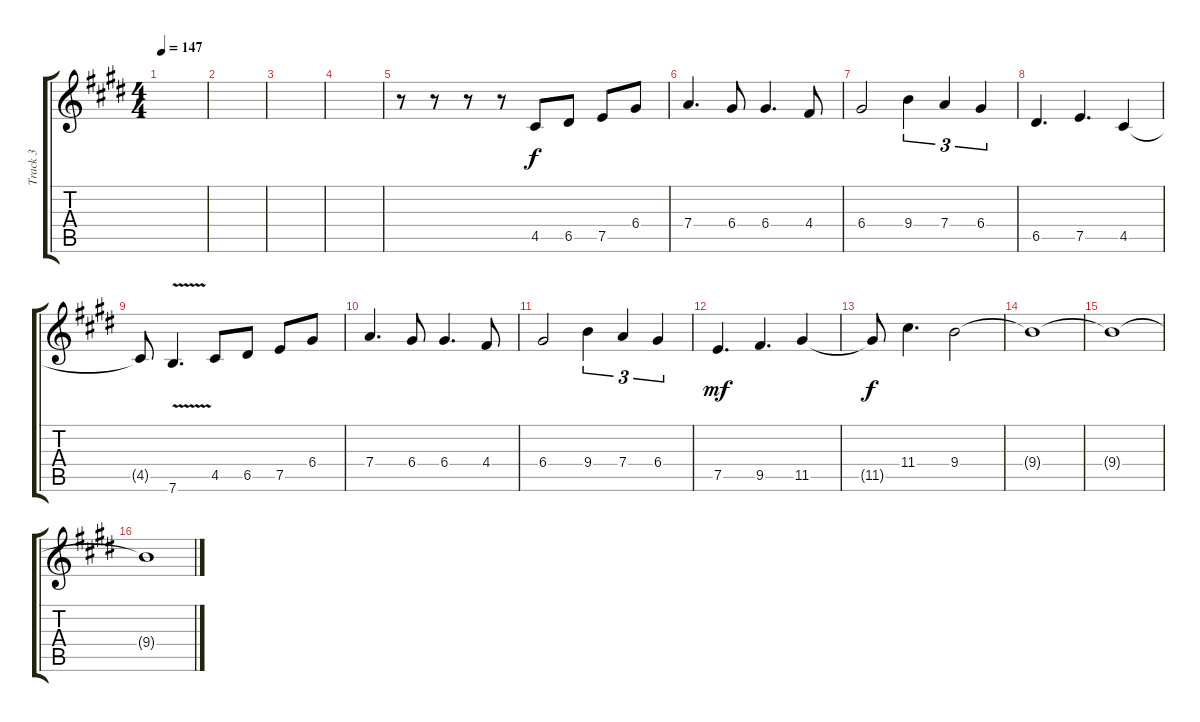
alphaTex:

\track ("Track 3" "Track 3") {instrument distortionguitar}
\staff {score tabs}
\tuning (E4 B3 G3 D3 A2 E2) {hide}
\ts (4 4)
\tempo 147
\clef g2
\ks e
|
|
|
|
r.8 r.8 r.8 r.8 4.5.8 6.5.8 7.5.8 6.4.8 |
7.4.4{d} 6.4.8 6.4.4{d} 4.4.8 |
6.4.2 9.4.4{tu (3 2)} 7.4.4{tu (3 2)} 6.4.4{tu (3 2)} |
6.5.4{d} 7.5.4{d} 4.5.4 |
4.5{t}.8 7.6{v}.4{d} 4.5.8 6.5.8 7.5.8 6.4.8 |
7.4.4{d} 6.4.8 6.4.4{d} 4.4.8 |
6.4.2 9.4.4{tu (3 2)} 7.4.4{tu (3 2)} 6.4.4{tu (3 2)} |
7.5.4{d dy mf} 9.5.4{d} 11.5.4 |
11.5{t}.8{dy f} 11.4.4{d} 9.4.2 |
9.4{t}.1 |
9.4{t}.1 |
9.4{t}.1
